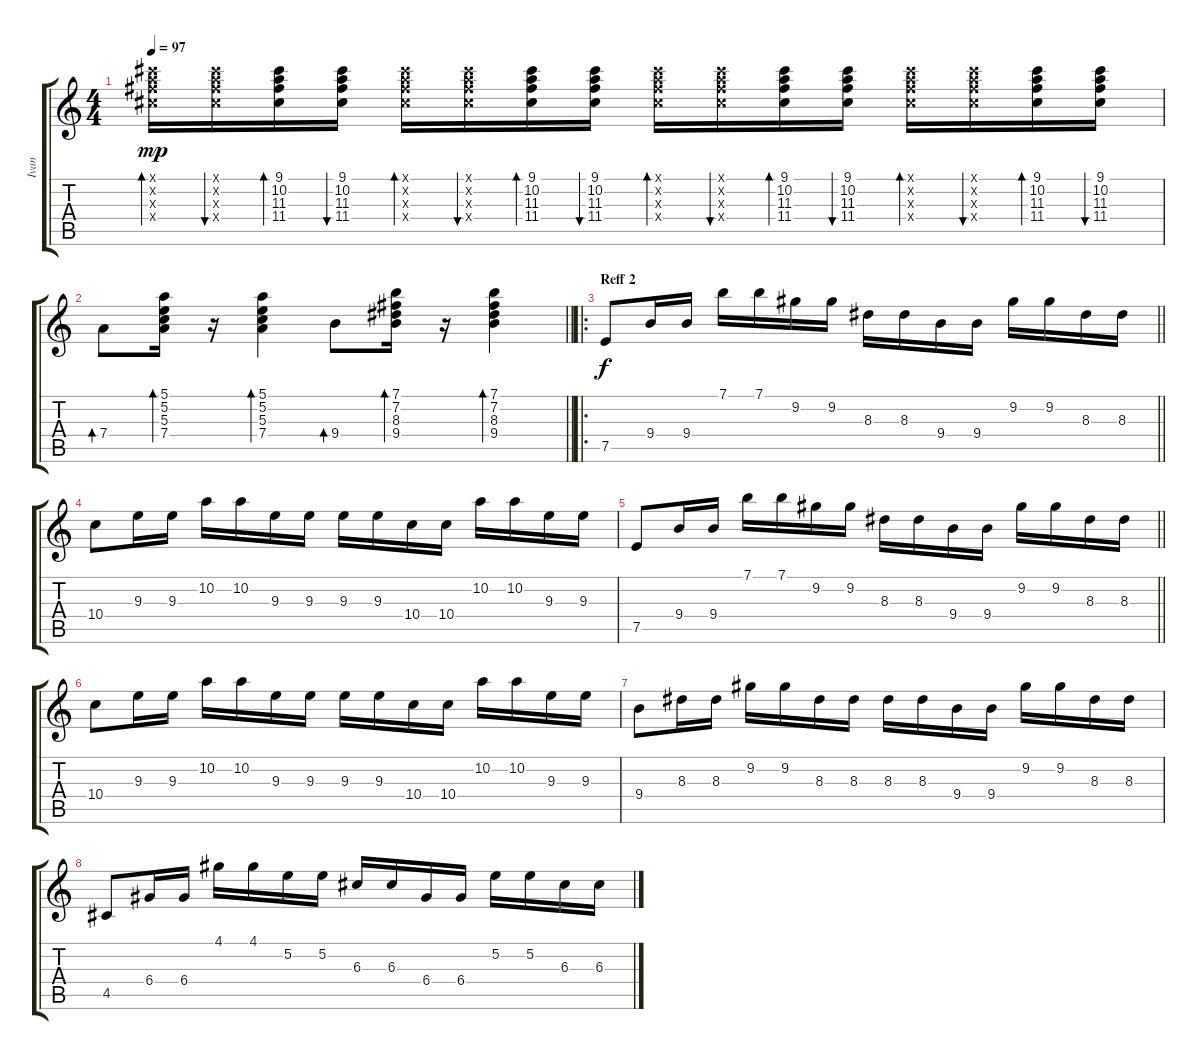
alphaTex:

\track ("Ivan" "Ivan") {instrument acousticguitarnylon}
\staff {score tabs}
\tuning (E4 B3 G3 D3 A2 E2) {hide}
\ts (4 4)
\tempo 97
\clef g2
\ks c
(9.1{x} 10.2{x} 11.3{x} 11.4{x}).16{bd 60 dy mp} (9.1{x} 10.2{x} 11.3{x} 11.4{x}).16{bu 60} (9.1 10.2 11.3 11.4).16{bd 60} (9.1 10.2 11.3 11.4).16{bu 60} (9.1{x} 10.2{x} 11.3{x} 11.4{x}).16{bd 60} (9.1{x} 10.2{x} 11.3{x} 11.4{x}).16{bu 60} (9.1 10.2 11.3 11.4).16{bd 60} (9.1 10.2 11.3 11.4).16{bu 60} (9.1{x} 10.2{x} 11.3{x} 11.4{x}).16{bd 60} (9.1{x} 10.2{x} 11.3{x} 11.4{x}).16{bu 60} (9.1 10.2 11.3 11.4).16{bd 60} (9.1 10.2 11.3 11.4).16{bu 60} (9.1{x} 10.2{x} 11.3{x} 11.4{x}).16{bd 60} (9.1{x} 10.2{x} 11.3{x} 11.4{x}).16{bu 60} (9.1 10.2 11.3 11.4).16{bd 60} (9.1 10.2 11.3 11.4).16{bu 60} |
\barLineRight lightlight
7.4.8{bd 60} (5.1 5.2 5.3 7.4).16{bd 60} r.16 (5.1 5.2 5.3 7.4).4{bd 60} 9.4.8{bd 60} (7.1 7.2 8.3 9.4).16{bd 60} r.16 (7.1 7.2 8.3 9.4).4{bd 60} |
\ro
\section ("" "Reff 2")
\barLineRight lightlight
7.5.8{dy f} 9.4.16 9.4.16 7.1.16 7.1.16 9.2.16 9.2.16 8.3.16 8.3.16 9.4.16 9.4.16 9.2.16 9.2.16 8.3.16 8.3.16 |
10.4.8 9.3.16 9.3.16 10.2.16 10.2.16 9.3.16 9.3.16 9.3.16 9.3.16 10.4.16 10.4.16 10.2.16 10.2.16 9.3.16 9.3.16 |
\barLineRight lightlight
7.5.8 9.4.16 9.4.16 7.1.16 7.1.16 9.2.16 9.2.16 8.3.16 8.3.16 9.4.16 9.4.16 9.2.16 9.2.16 8.3.16 8.3.16 |
10.4.8 9.3.16 9.3.16 10.2.16 10.2.16 9.3.16 9.3.16 9.3.16 9.3.16 10.4.16 10.4.16 10.2.16 10.2.16 9.3.16 9.3.16 |
9.4.8 8.3.16 8.3.16 9.2.16 9.2.16 8.3.16 8.3.16 8.3.16 8.3.16 9.4.16 9.4.16 9.2.16 9.2.16 8.3.16 8.3.16 |
4.5.8 6.4.16 6.4.16 4.1.16 4.1.16 5.2.16 5.2.16 6.3.16 6.3.16 6.4.16 6.4.16 5.2.16 5.2.16 6.3.16 6.3.16
